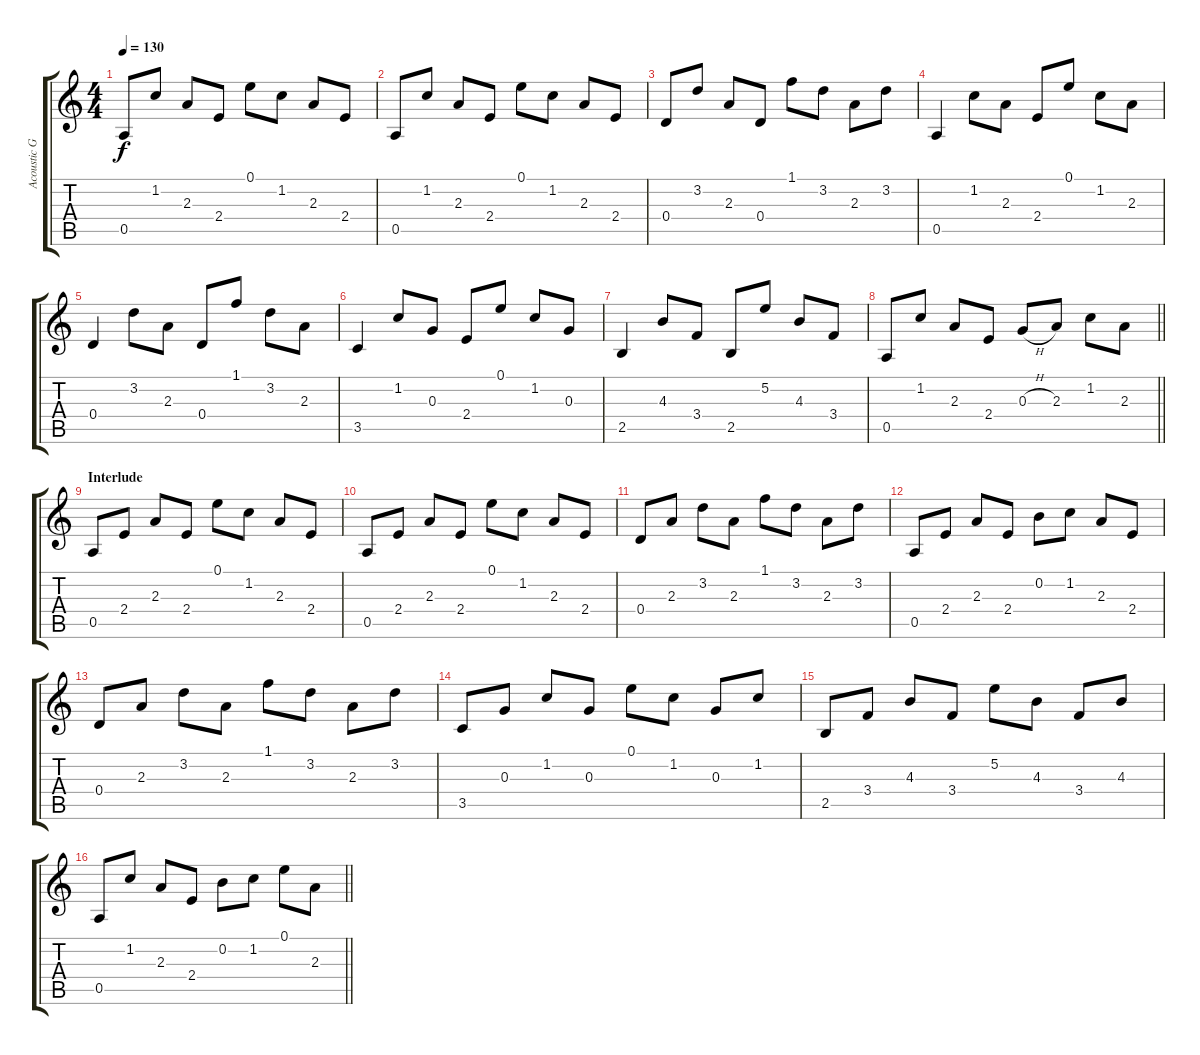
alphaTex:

\track ("Acoustic Guitar" "Acoustic G") {instrument acousticguitarsteel}
\staff {score tabs}
\tuning (E4 B3 G3 D3 A2 E2) {hide}
\ts (4 4)
\tempo 130
\clef g2
\ks c
0.5.8{dy f} 1.2.8 2.3.8 2.4.8 0.1.8 1.2.8 2.3.8 2.4.8 |
0.5.8 1.2.8 2.3.8 2.4.8 0.1.8 1.2.8 2.3.8 2.4.8 |
0.4.8 3.2.8 2.3.8 0.4.8 1.1.8 3.2.8 2.3.8 3.2.8 |
0.5.4 1.2.8 2.3.8 2.4.8 0.1.8 1.2.8 2.3.8 |
0.4.4 3.2.8 2.3.8 0.4.8 1.1.8 3.2.8 2.3.8 |
3.5.4 1.2.8 0.3.8 2.4.8 0.1.8 1.2.8 0.3.8 |
2.5.4 4.3.8 3.4.8 2.5.8 5.2.8 4.3.8 3.4.8 |
\barLineRight lightlight
0.5.8 1.2.8 2.3.8 2.4.8 0.3{h}.8 2.3.8 1.2.8 2.3.8 |
\section ("" "Interlude")
0.5.8 2.4.8 2.3.8 2.4.8 0.1.8 1.2.8 2.3.8 2.4.8 |
0.5.8 2.4.8 2.3.8 2.4.8 0.1.8 1.2.8 2.3.8 2.4.8 |
0.4.8 2.3.8 3.2.8 2.3.8 1.1.8 3.2.8 2.3.8 3.2.8 |
0.5.8 2.4.8 2.3.8 2.4.8 0.2.8 1.2.8 2.3.8 2.4.8 |
0.4.8 2.3.8 3.2.8 2.3.8 1.1.8 3.2.8 2.3.8 3.2.8 |
3.5.8 0.3.8 1.2.8 0.3.8 0.1.8 1.2.8 0.3.8 1.2.8 |
2.5.8 3.4.8 4.3.8 3.4.8 5.2.8 4.3.8 3.4.8 4.3.8 |
\barLineRight lightlight
0.5.8 1.2.8 2.3.8 2.4.8 0.2.8 1.2.8 0.1.8 2.3.8
